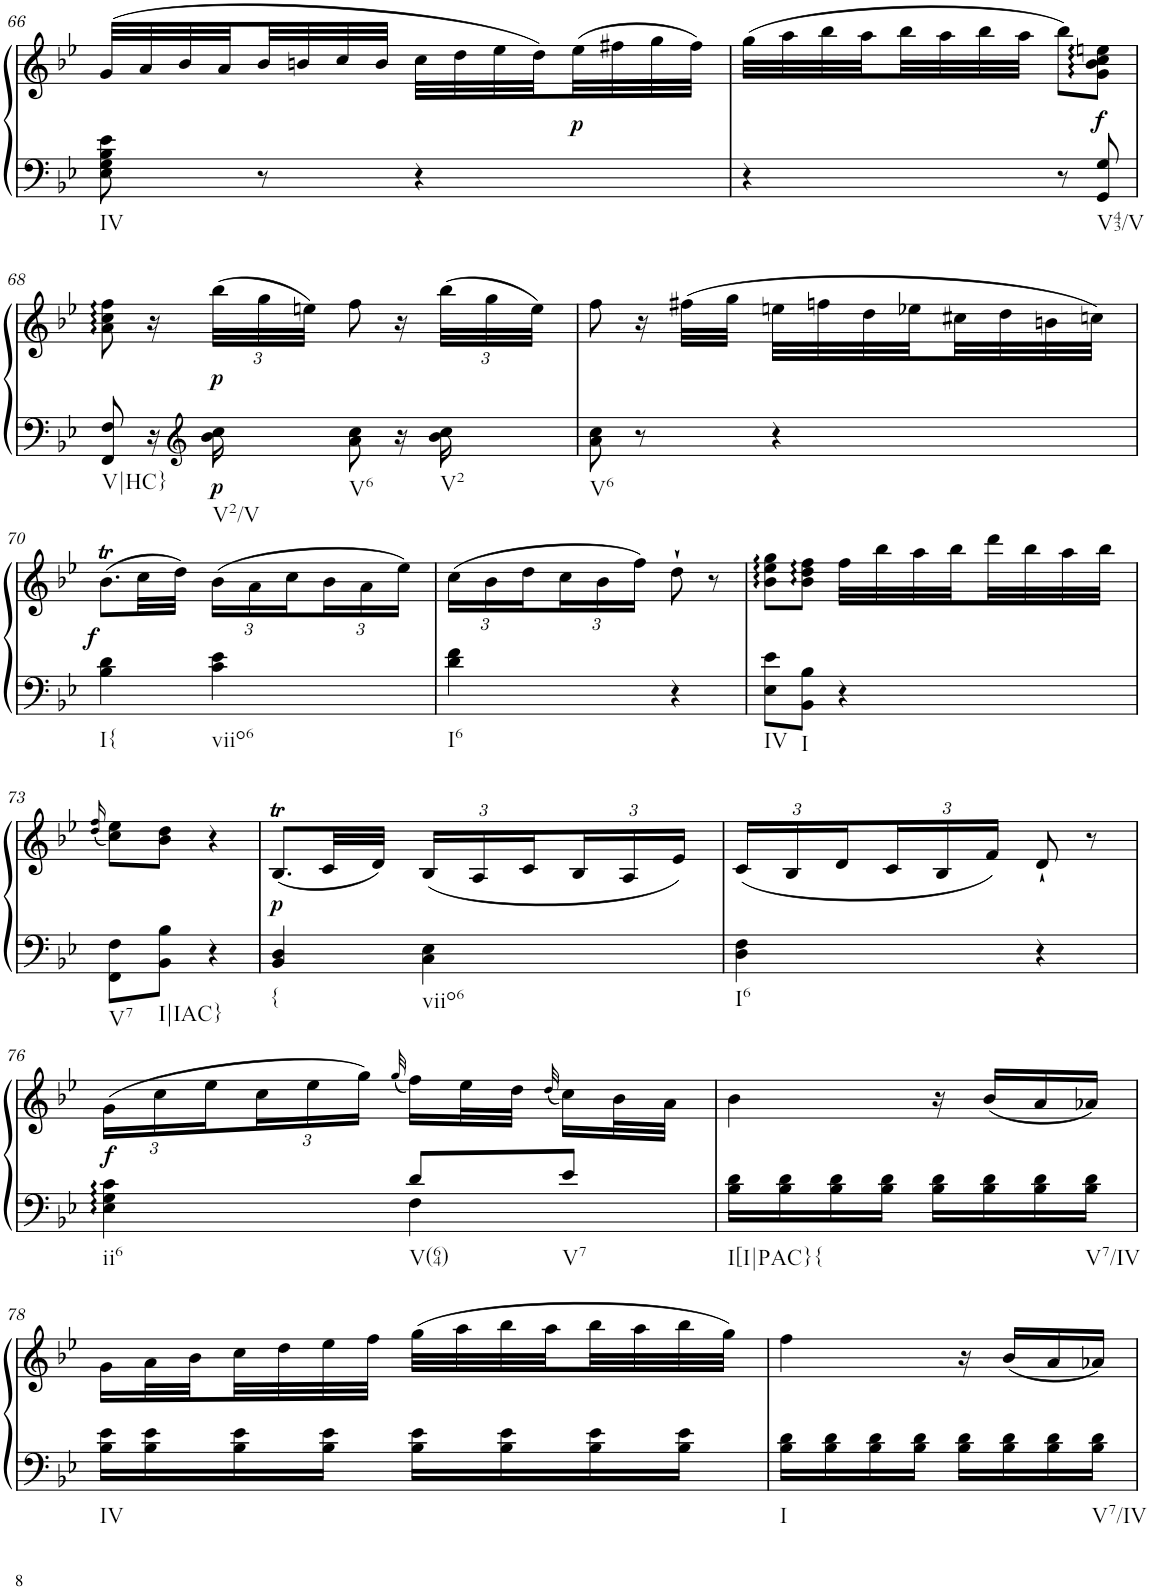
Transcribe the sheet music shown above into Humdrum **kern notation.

**kern	**kern	**dynam
*part1	*part1	*part1
*staff2	*staff1	*staff1/2
*I"Klavier linke Hand	*	*
!!LO:PB:g=z
*clefG2	*clefG2	*
*k[b-e-]	*k[b-e-]	*
*M2/4	*M2/4	*
=66	=66	=66
!LO:TX:b:t=IV	!	!
8E-\ 8G\ 8B-\ 8e-\	(32g/LLL	.
.	32a/	.
.	32b-/	.
.	32a/	.
8r	32b-/	.
.	32bn/	.
.	32cc/	.
.	32b/JJJ	.
4r	32cc\LLL	.
.	32dd\	.
.	32ee-\	.
.	32dd\)	.
!	!	!LO:DY:b
.	(32ee-\	p
.	32ff#X\	.
.	32gg\	.
.	32ff#\JJJ)	.
=67	=67	=67
4r	(32gg\LLL	.
.	32aa\	.
.	32bb-\	.
.	32aa\	.
.	32bb-\	.
.	32aa\	.
.	32bb-\	.
.	32aa\JJJ	.
8r	8bb-\L)	.
!LO:TX:b:t=V43/V	!	!
!	!	!LO:DY:b
8GG/ 8G/	8g\ 8b-\ 8cc\ 8een\J	f
!!LO:LB:g=z
=68	=68	=68
!LO:TX:b:t=V|HC}	!	!
8FF/ 8F/	8a\ 8cc\ 8ff\	.
16r	16r	.
*clefG2	*	*
*	*Xbrackettup	*
!LO:TX:b:t=V2/V	!	!
!	!	!LO:DY:b=2
!	!	!LO:DY:n=1:b
16b-\ 16cc\	(48bb-\LLL	p p
.	48gg\	.
.	48een\JJJ)	.
!LO:TX:b:t=V6	!	!
8a\ 8cc\	8ff\	.
16r	16r	.
!LO:TX:b:t=V2	!	!
16b-\ 16cc\	(48bb-\LLL	.
.	48gg\	.
.	48ee\JJJ)	.
=69	=69	=69
!LO:TX:b:t=V6	!	!
8a\ 8cc\	8ff\	.
8r	16r	.
.	(32ff#X\LLL	.
.	32gg\JJJ	.
4r	32een\LLL	.
.	32ffn\	.
.	32dd\	.
.	32ee-X\	.
.	32cc#X\	.
.	32dd\	.
.	32bn\	.
.	32ccn\JJJ)	.
!!LO:LB:g=z
=70	=70	=70
!LO:TX:b:t=I{	!	!
!	!	!LO:DY:b
4B-\ 4d\	(8.b-T\L	f
.	32cc\LL	.
.	32dd\JJJ)	.
!LO:TX:b:t=viio6	!	!
4c\ 4e-\	(24b-\LL	.
.	24a\	.
.	24cc\	.
.	24b-\	.
.	24a\	.
.	24ee-\JJ)	.
=71	=71	=71
!LO:TX:b:t=I6	!	!
4d\ 4f\	(24cc\LL	.
.	24b-\	.
.	24dd\	.
.	24cc\	.
.	24b-\	.
.	24ff\JJ)	.
4r	8dd`\	.
.	8r	.
=72	=72	=72
!LO:TX:b:t=IV	!	!
8E-\ 8e-\L	8b-\ 8ee-\ 8gg\L	.
!LO:TX:b:t=I	!	!
8BB-\ 8B-\J	8b-\ 8dd\ 8ff\J	.
4r	32ff\LLL	.
.	32bb-\	.
.	32aa\	.
.	32bb-\	.
.	32ddd\	.
.	32bb-\	.
.	32aa\	.
.	32bb-\JJJ	.
!!LO:LB:g=z
=73	=73	=73
.	(16qdd/ 16qff/	.
!LO:TX:b:t=V7	!	!
8FF\ 8F\L	8cc\ 8ee-\L)	.
!LO:TX:b:t=I|IAC}	!	!
8BB-\ 8B-\J	8b-\ 8dd\J	.
4r	4r	.
=74	=74	=74
!LO:TX:b:t={	!	!
!	!	!LO:DY:b
4BB-/ 4D/	(8.B-T/L	p
.	32c/LL	.
.	32d/JJJ)	.
!LO:TX:b:t=viio6	!	!
4C\ 4E-\	(24B-/LL	.
.	24A/	.
.	24c/	.
.	24B-/	.
.	24A/	.
.	24e-/JJ)	.
=75	=75	=75
!LO:TX:b:t=I6	!	!
4D\ 4F\	(24c/LL	.
.	24B-/	.
.	24d/	.
.	24c/	.
.	24B-/	.
.	24f/JJ)	.
4r	8d`/	.
.	8r	.
!!LO:LB:g=z
=76	=76	=76
*^	*	*
!LO:TX:b:t=ii6	!	!	!
!	!	!	!LO:DY:b
4E-\ 4G\ 4c\	4ryy	(24g\LL	f
.	.	24cc\	.
.	.	24ee-\	.
.	.	24cc\	.
.	.	24ee-\	.
.	.	24gg\JJ)	.
.	.	(32qgg/	.
!LO:TX:b:t=V(64)	!	!	!
8d/L	4F\	16ff\LL)	.
.	.	32ee-\L	.
.	.	32dd\JJJ	.
.	.	(32qdd/	.
!LO:TX:b:t=V7	!	!	!
8e-/J	.	16cc\LL)	.
.	.	32b-\L	.
.	.	32a\JJJ	.
*v	*v	*	*
=77	=77	=77
!LO:TX:b:t=I[I|PAC}{	!	!
16B-\ 16d\LL	4b-\	.
16B-\ 16d\	.	.
16B-\ 16d\	.	.
16B-\ 16d\JJ	.	.
16B-\ 16d\LL	16r	.
16B-\ 16d\	(16b-/LL	.
16B-\ 16d\	16a/	.
!LO:TX:b:t=V7/IV	!	!
16B-\ 16d\JJ	16a-X/JJ)	.
!!LO:LB:g=z
=78	=78	=78
!LO:TX:b:t=IV	!	!
16B-\ 16e-\LL	16g\LL	.
16B-\ 16e-\	32a\L	.
.	32b-\	.
16B-\ 16e-\	32cc\	.
.	32dd\	.
16B-\ 16e-\JJ	32ee-\	.
.	32ff\JJJ	.
16B-\ 16e-\LL	(32gg\LLL	.
.	32aa\	.
16B-\ 16e-\	32bb-\	.
.	32aa\	.
16B-\ 16e-\	32bb-\	.
.	32aa\	.
16B-\ 16e-\JJ	32bb-\	.
.	32gg\JJJ)	.
=79	=79	=79
!LO:TX:b:t=I	!	!
16B-\ 16d\LL	4ff\	.
16B-\ 16d\	.	.
16B-\ 16d\	.	.
16B-\ 16d\JJ	.	.
16B-\ 16d\LL	16r	.
16B-\ 16d\	(16b-/LL	.
16B-\ 16d\	16a/	.
!LO:TX:b:t=V7/IV	!	!
16B-\ 16d\JJ	16a-X/JJ)	.
=	=	=
*-	*-	*-
